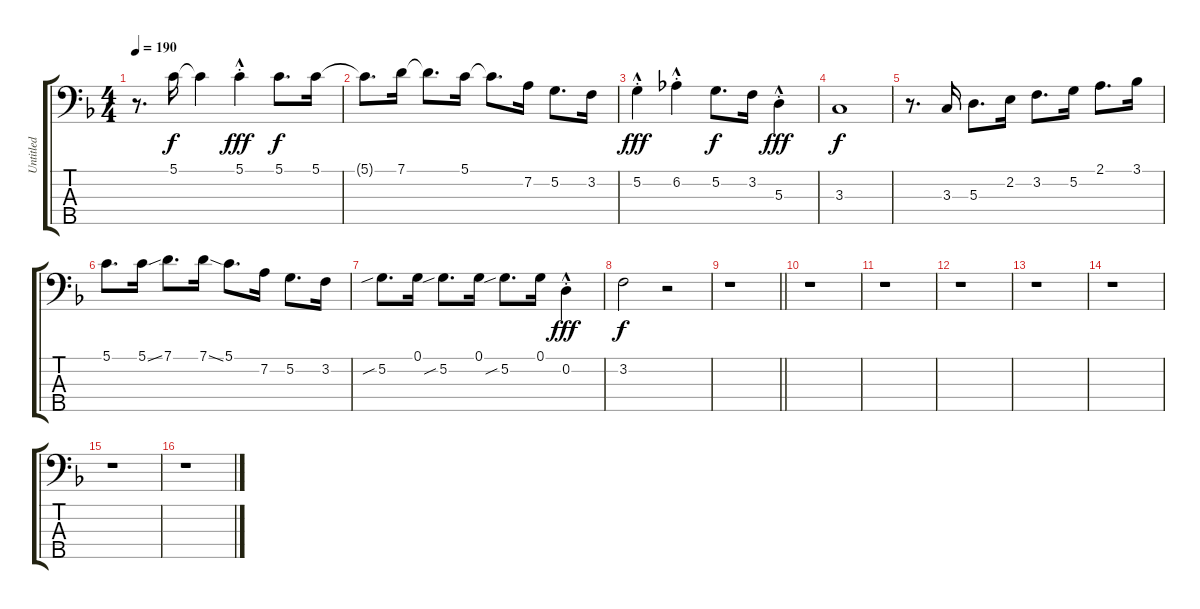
\track ("Untitled" "Untitled") {instrument slapbass1}
\staff {score tabs}
\tuning (G2 D2 A1 E1 B0) {hide}
\ts (4 4)
\tempo 190
\clef f4
\ks f
r.8{d dy f} 5.1.16 5.1{t}.4 5.1{hac st}.4{dy fff} 5.1.8{d dy f} 5.1.16 |
5.1{t}.8{d} 7.1.16 7.1{t}.8{d} 5.1.16 5.1{t}.8{d} 7.2.16 5.2.8{d} 3.2.16 |
5.2{hac st}.4{dy fff} 6.2{hac st}.4 5.2.8{d dy f} 3.2.16 5.3{hac st}.4{dy fff} |
3.3.1{dy f} |
r.8{d} 3.3.16 5.3.8{d} 2.2.16 3.2.8{d} 5.2.16 2.1.8{d} 3.1.16 |
5.1.8{d} 5.1{ss}.16 7.1.8{d} 7.1{ss}.16 5.1.8{d} 7.2.16 5.2.8{d} 3.2.16 |
5.2{sib}.8{d} 0.1.16 5.2{sib}.8{d} 0.1.16 5.2{sib}.8{d} 0.1.16 0.2{hac st}.4{dy fff} |
3.2.2{dy f} r.2 |
\barLineRight lightlight
r.1 |
r.1 |
r.1 |
r.1 |
r.1 |
r.1 |
r.1 |
r.1
